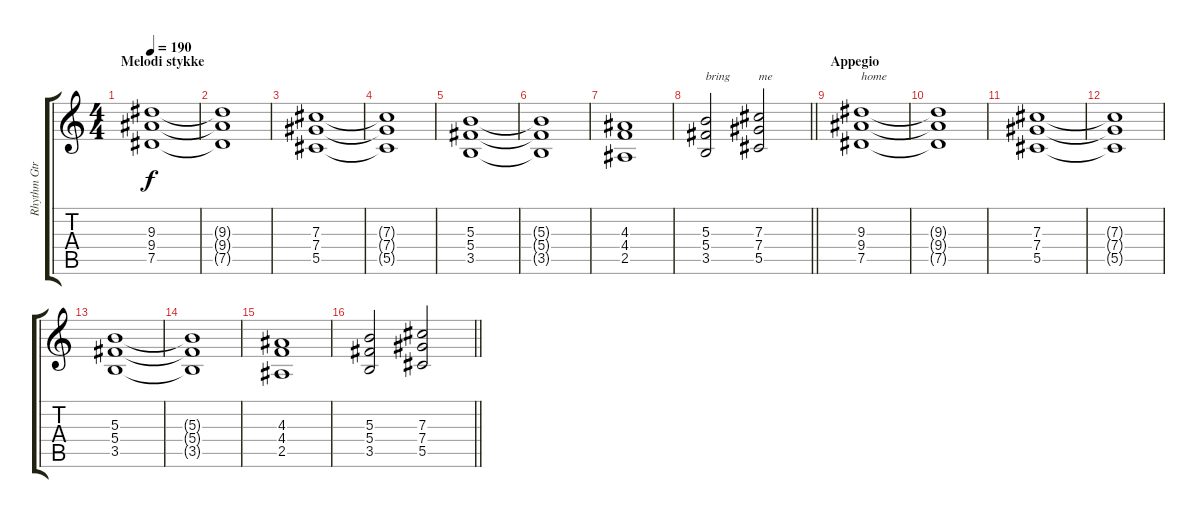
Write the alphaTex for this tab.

\track ("Rhythm Gtr. 1" "Rhythm Gtr") {instrument distortionguitar}
\staff {score tabs}
\tuning (Eb4 Bb3 Gb3 Db3 Ab2 Eb2) {hide}
\ts (4 4)
\section ("" "Melodi stykke")
\tempo 190
\clef g2
\ks c
(9.3 9.4 7.5).1{dy f volume 15} |
(9.3{t} 9.4{t} 7.5{t}).1 |
(7.3 7.4 5.5).1 |
(7.3{t} 7.4{t} 5.5{t}).1 |
(5.3 5.4 3.5).1 |
(5.3{t} 5.4{t} 3.5{t}).1 |
(4.3 4.4 2.5).1 |
\barLineRight lightlight
(5.3 5.4 3.5).2{txt "bring"} (7.3 7.4 5.5).2{txt "me"} |
\section ("" "Appegio")
(9.3 9.4 7.5).1{txt "home"} |
(9.3{t} 9.4{t} 7.5{t}).1 |
(7.3 7.4 5.5).1 |
(7.3{t} 7.4{t} 5.5{t}).1 |
(5.3 5.4 3.5).1 |
(5.3{t} 5.4{t} 3.5{t}).1 |
(4.3 4.4 2.5).1 |
\barLineRight lightlight
(5.3 5.4 3.5).2 (7.3 7.4 5.5).2
